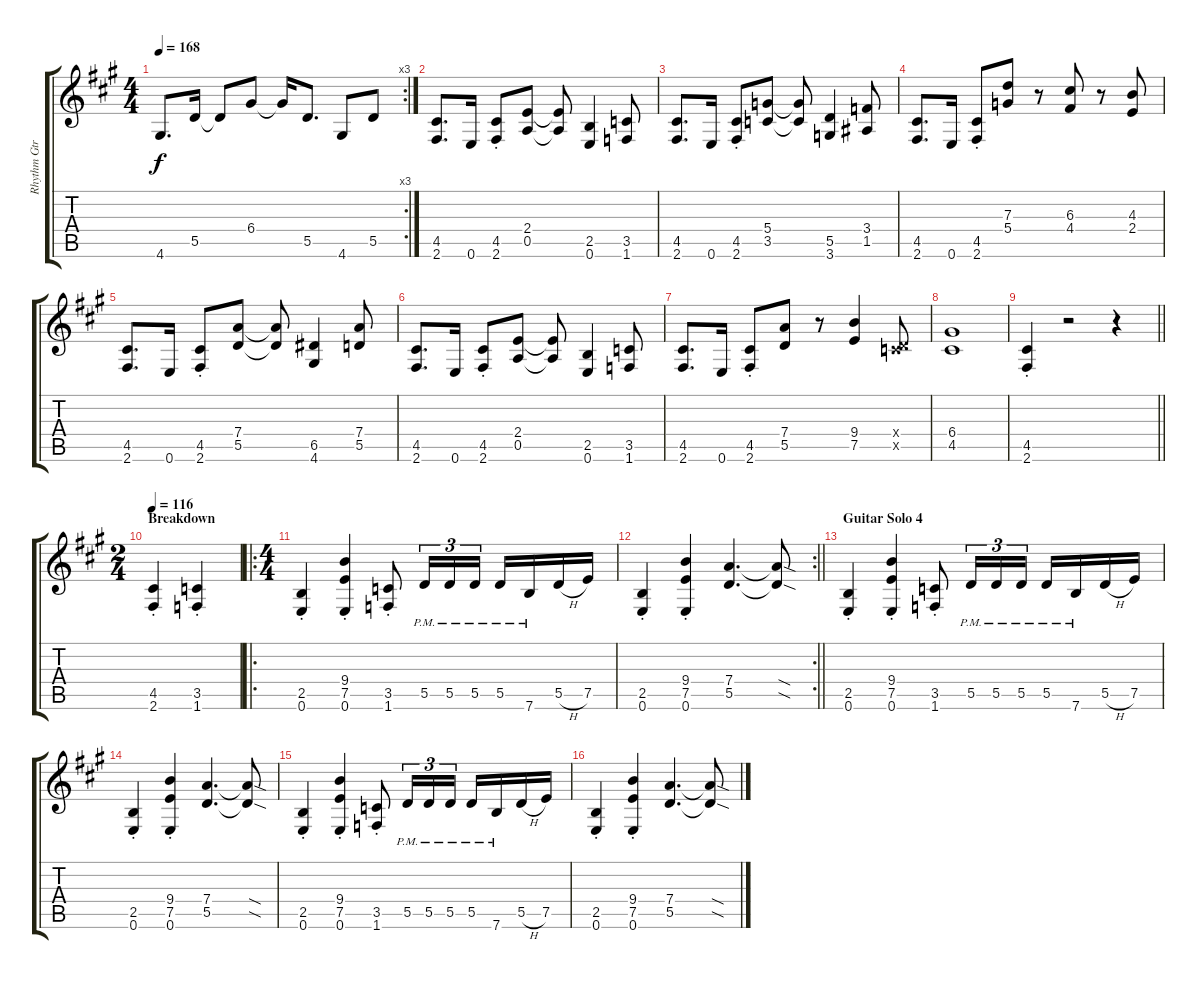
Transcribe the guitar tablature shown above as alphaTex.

\track ("Rhythm Gtr. 2" "Rhythm Gtr") {instrument distortionguitar}
\staff {score tabs}
\tuning (E4 B3 G3 D3 A2 E2) {hide}
\rc 3
\ts (4 4)
\tempo 168
\clef g2
\ks a
4.6.8{d dy f} 5.5.16 5.5{t}.8 6.4.8 6.4{t}.16 5.5.8{d} 4.6.8 5.5.8 |
(4.5 2.6).8{d} 0.6.16 (4.5{st} 2.6{st}).8 (2.4 0.5).8 (2.4{t} 0.5{t}).8 (2.5 0.6).4 (3.5 1.6).8 |
(4.5 2.6).8{d} 0.6.16 (4.5{st} 2.6{st}).8 (5.4 3.5).8 (5.4{t} 3.5{t}).8 (5.5 3.6).4 (3.4 1.5).8 |
(4.5 2.6).8{d} 0.6.16 (4.5{st} 2.6{st}).8 (7.3 5.4).8 r.8 (6.3 4.4).8 r.8 (4.3 2.4).8 |
(4.5 2.6).8{d} 0.6.16 (4.5{st} 2.6{st}).8 (7.4 5.5).8 (7.4{t} 5.5{t}).8 (6.5 4.6).4 (7.4 5.5).8 |
(4.5 2.6).8{d} 0.6.16 (4.5{st} 2.6{st}).8 (2.4 0.5).8 (2.4{t} 0.5{t}).8 (2.5 0.6).4 (3.5 1.6).8 |
(4.5 2.6).8{d} 0.6.16 (4.5{st} 2.6{st}).8 (7.4 5.5).8 r.8 (9.4 7.5).4 (0.4{x} 3.5{x}).8 |
(6.4 4.5).1 |
\barLineRight lightlight
(4.5{st} 2.6{st}).4 r.2 r.4 |
\ts (2 4)
\section ("" "Breakdown")
\tempo 116
(4.5{st} 2.6{st}).4 (3.5{st} 1.6{st}).4 |
\ro
\ts (4 4)
(2.5{st} 0.6{st}).4 (9.4{st} 7.5{st} 0.6{st}).4 (3.5{st} 1.6{st}).8 5.5{pm}.16{tu (3 2)} 5.5{pm}.16{tu (3 2)} 5.5{pm}.16{tu (3 2)} 5.5{pm}.16 7.6{pm}.16 5.5{h}.16 7.5.16 |
\rc 2
\barLineRight lightlight
(2.5{st} 0.6{st}).4 (9.4{st} 7.5{st} 0.6{st}).4 (7.4 5.5).4{d} (7.4{sod t} 5.5{sod t}).8 |
\section ("" "Guitar Solo 4")
(2.5{st} 0.6{st}).4 (9.4{st} 7.5{st} 0.6{st}).4 (3.5{st} 1.6{st}).8 5.5{pm}.16{tu (3 2)} 5.5{pm}.16{tu (3 2)} 5.5{pm}.16{tu (3 2)} 5.5{pm}.16 7.6{pm}.16 5.5{h}.16 7.5.16 |
(2.5{st} 0.6{st}).4 (9.4{st} 7.5{st} 0.6{st}).4 (7.4 5.5).4{d} (7.4{sod t} 5.5{sod t}).8 |
(2.5{st} 0.6{st}).4 (9.4{st} 7.5{st} 0.6{st}).4 (3.5{st} 1.6{st}).8 5.5{pm}.16{tu (3 2)} 5.5{pm}.16{tu (3 2)} 5.5{pm}.16{tu (3 2)} 5.5{pm}.16 7.6{pm}.16 5.5{h}.16 7.5.16 |
(2.5{st} 0.6{st}).4 (9.4{st} 7.5{st} 0.6{st}).4 (7.4 5.5).4{d} (7.4{sod t} 5.5{sod t}).8
